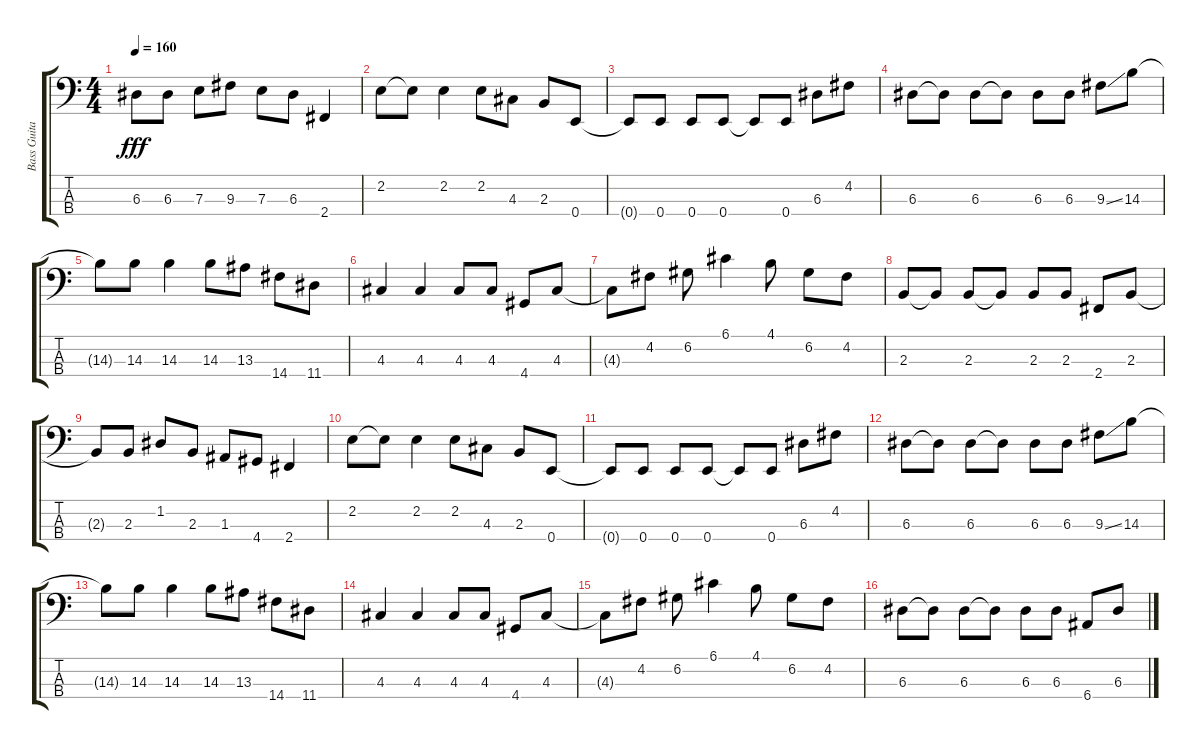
\track ("Bass Guitar" "Bass Guita") {instrument electricbasspick}
\staff {score tabs}
\tuning (G2 D2 A1 E1) {hide}
\ts (4 4)
\tempo 160
\clef f4
\ks c
6.3{t}.8{dy fff} 6.3.8 7.3.8 9.3.8 7.3.8 6.3.8 2.4.4 |
2.2.8 2.2{t}.8 2.2.4 2.2.8 4.3.8 2.3.8 0.4.8 |
0.4{t}.8 0.4.8 0.4.8 0.4.8 0.4{t}.8 0.4.8 6.3.8 4.2.8 |
6.3.8 6.3{t}.8 6.3.8 6.3{t}.8 6.3.8 6.3.8 9.3{ss}.8 14.3.8 |
14.3{t}.8 14.3.8 14.3.4 14.3.8 13.3.8 14.4.8 11.4.8 |
4.3.4 4.3.4 4.3.8 4.3.8 4.4.8 4.3.8 |
4.3{t}.8 4.2.8 6.2.8 6.1.4 4.1.8 6.2.8 4.2.8 |
2.3.8 2.3{t}.8 2.3.8 2.3{t}.8 2.3.8 2.3.8 2.4.8 2.3.8 |
2.3{t}.8 2.3.8 1.2.8 2.3.8 1.3.8 4.4.8 2.4.4 |
2.2.8 2.2{t}.8 2.2.4 2.2.8 4.3.8 2.3.8 0.4.8 |
0.4{t}.8 0.4.8 0.4.8 0.4.8 0.4{t}.8 0.4.8 6.3.8 4.2.8 |
6.3.8 6.3{t}.8 6.3.8 6.3{t}.8 6.3.8 6.3.8 9.3{ss}.8 14.3.8 |
14.3{t}.8 14.3.8 14.3.4 14.3.8 13.3.8 14.4.8 11.4.8 |
4.3.4 4.3.4 4.3.8 4.3.8 4.4.8 4.3.8 |
4.3{t}.8 4.2.8 6.2.8 6.1.4 4.1.8 6.2.8 4.2.8 |
6.3.8 6.3{t}.8 6.3.8 6.3{t}.8 6.3.8 6.3.8 6.4.8 6.3.8
